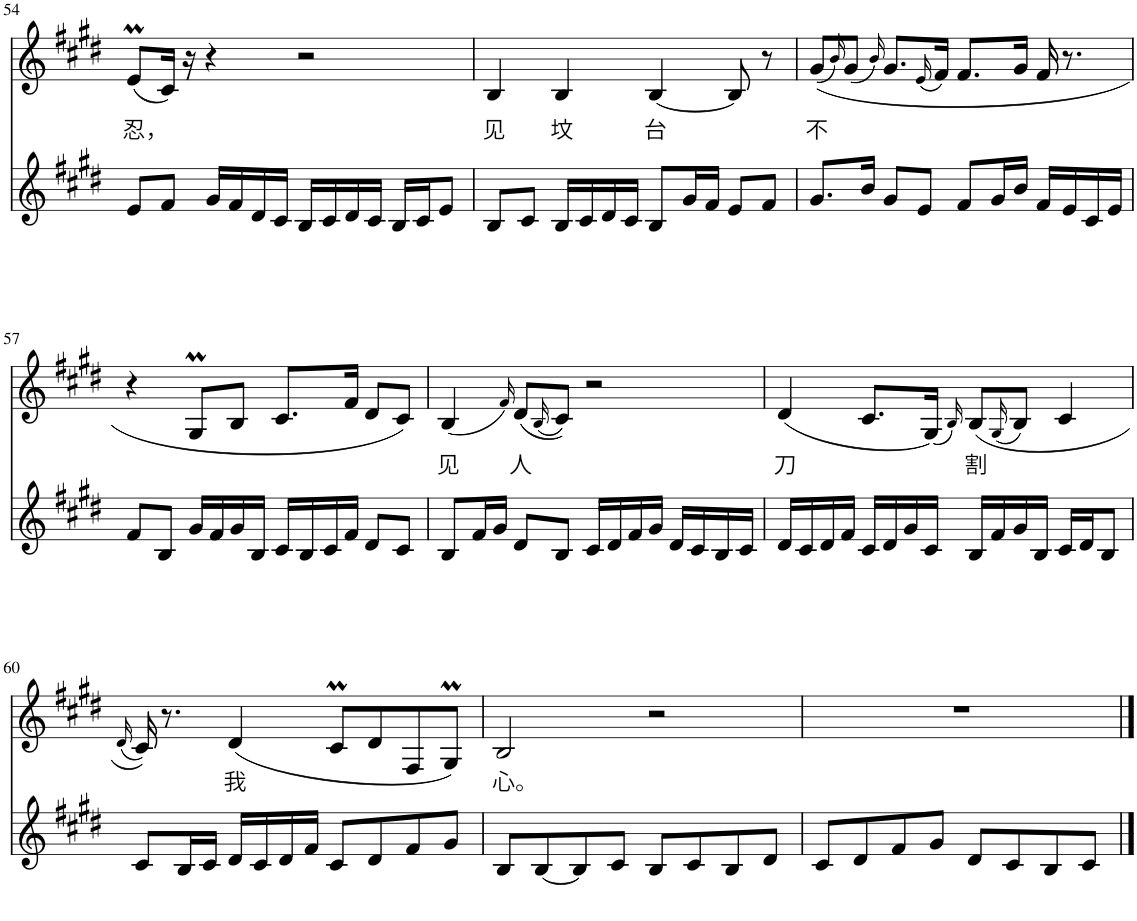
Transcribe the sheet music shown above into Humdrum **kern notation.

**kern	**kern	**text
*part2	*part1	*part1
*staff2	*staff1	*staff1
*I"Piano	*I"Piano	*
*I'Pno	*I'Pno	*
!!LO:PB:g=z
*clefG2	*clefG2	*
*k[f#c#g#d#]	*k[f#c#g#d#]	*
*M4/4	*M4/4	*
=54	=54	=54
!	!	!LO:LY:b
8e/L	(8eM/L	忍，
8f#/J	16c#/Jk)	.
.	16r	.
16g#/LL	4r	.
16f#/	.	.
16d#/	.	.
16c#/JJ	.	.
16B/LL	2r	.
16c#/	.	.
16d#/	.	.
16c#/JJ	.	.
16B/LL	.	.
16c#/J	.	.
8e/J	.	.
=55	=55	=55
!	!	!LO:LY:b
8B/L	4B/	见
8c#/J	.	.
!	!	!LO:LY:b
16B/LL	4B/	坟
16c#/	.	.
16d#/	.	.
16c#/JJ	.	.
!	!	!LO:LY:b
8B/L	[4B/	台
16g#/L	.	.
16f#/JJ	.	.
8e/L	8B/]	.
8f#/J	8r	.
=56	=56	=56
!	!	!LO:LY:b
8.g#/L	((8g#/L	不
.	16qb/)	.
.	(8g#/J	.
16b/Jk	.	.
.	16qb/)	.
8g#/L	8.g#/L	.
8e/J	.	.
.	(16qe/	.
.	16f#/Jk)	.
8f#/L	8.f#/L	.
16g#/L	.	.
16b/JJ	16g#/Jk	.
16f#/LL	16f#/	.
16e/	8.r	.
16c#/	.	.
16e/JJ	.	.
!!LO:LB:g=z
=57	=57	=57
8f#/L	4r	.
8B/J	.	.
16g#/LL	8G#m/L	.
16f#/	.	.
16g#/	8B/J	.
16B/JJ	.	.
16c#/LL	8.c#/L	.
16B/	.	.
16c#/	.	.
16f#/JJ	16f#/Jk	.
8d#/L	8d#/L	.
8c#/J	8c#/J)	.
=58	=58	=58
!	!	!LO:LY:b
8B/L	(4B/	见
16f#/L	.	.
16g#/JJ	.	.
.	16qf#/)	.
!	!	!LO:LY:b
8d#/L	(8d#/L	人
.	(16qB/	.
8B/J	8c#/J))	.
16c#/LL	2r	.
16d#/	.	.
16f#/	.	.
16g#/JJ	.	.
16d#/LL	.	.
16c#/	.	.
16B/	.	.
16c#/JJ	.	.
=59	=59	=59
!	!	!LO:LY:b
16d#/LL	(4d#/	刀
16c#/	.	.
16d#/	.	.
16f#/JJ	.	.
16c#/LL	8.c#/L	.
16d#/	.	.
16g#/	.	.
16c#/JJ	(16G#/Jk)	.
.	16qB/)	.
!	!	!LO:LY:b
16B/LL	(8B/L	割
16f#/	.	.
.	(16qG#/	.
16g#/	8B/J)	.
16B/JJ	.	.
16c#/LL	4c#/	.
16d#/J	.	.
8B/J	.	.
!!LO:LB:g=z
=60	=60	=60
.	(16qd#/	.
8c#/L	16c#/))	.
.	8.r	.
16B/L	.	.
16c#/JJ	.	.
!	!	!LO:LY:b
16d#/LL	(4d#/	我
16c#/	.	.
16d#/	.	.
16f#/JJ	.	.
8c#/L	8c#M/L	.
8d#/	8d#/	.
8f#/	8F#/	.
8g#/J	8G#m/J)	.
=61	=61	=61
!	!	!LO:LY:b
8B/L	2B/	心。
[8B/	.	.
8B/]	.	.
8c#/J	.	.
8B/L	2r	.
8c#/	.	.
8B/	.	.
8d#/J	.	.
=62	=62	=62
8c#/L	1r	.
8d#/	.	.
8f#/	.	.
8g#/J	.	.
8d#/L	.	.
8c#/	.	.
8B/	.	.
8c#/J	.	.
==	==	==
*-	*-	*-
